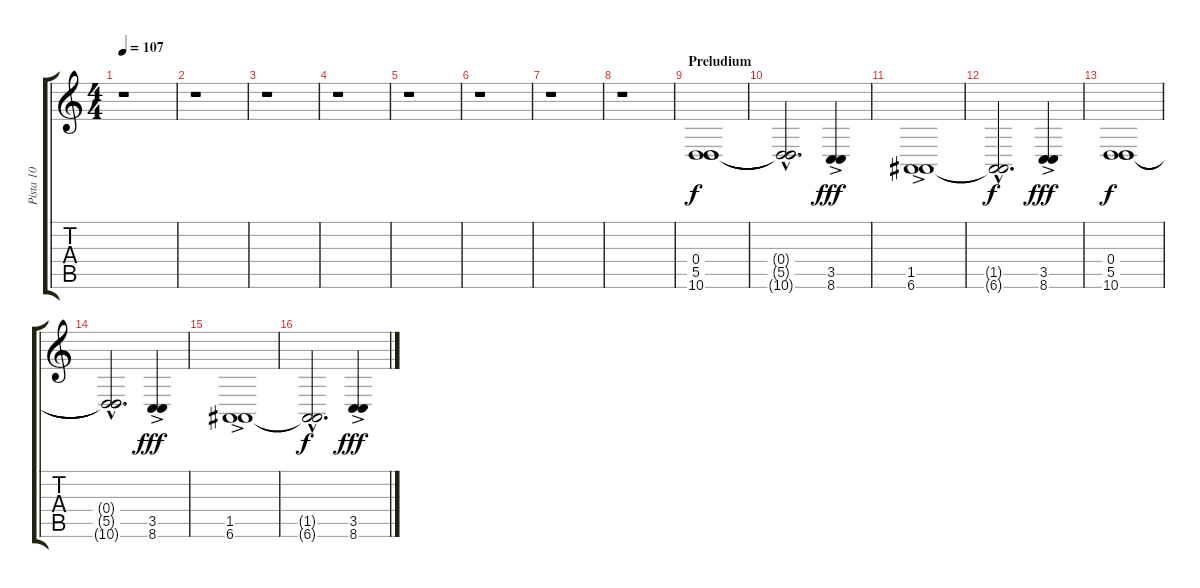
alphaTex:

\track ("Pista 10" "Pista 10") {instrument acousticgrandpiano}
\staff {score tabs}
\tuning (E4 B3 G3 D3 A2 E2) {hide}
\ts (4 4)
\tempo 107
\clef g2
\ks c
r.1{dy f} |
r.1 |
r.1 |
r.1 |
r.1 |
r.1 |
r.1 |
r.1 |
\section ("" "Preludium")
(0.4 5.5 10.6).1 |
(0.4{hac t} 5.5{hac t} 10.6{hac t}).2{d} (3.5{ac} 8.6).4{dy fff} |
(1.5{ac} 6.6).1 |
(1.5{hac t} 6.6{hac t}).2{d dy f} (3.5{ac} 8.6).4{dy fff} |
(0.4 5.5 10.6).1{dy f} |
(0.4{hac t} 5.5{hac t} 10.6{hac t}).2{d} (3.5{ac} 8.6).4{dy fff} |
(1.5{ac} 6.6).1 |
(1.5{hac t} 6.6{hac t}).2{d dy f} (3.5{ac} 8.6).4{dy fff}
